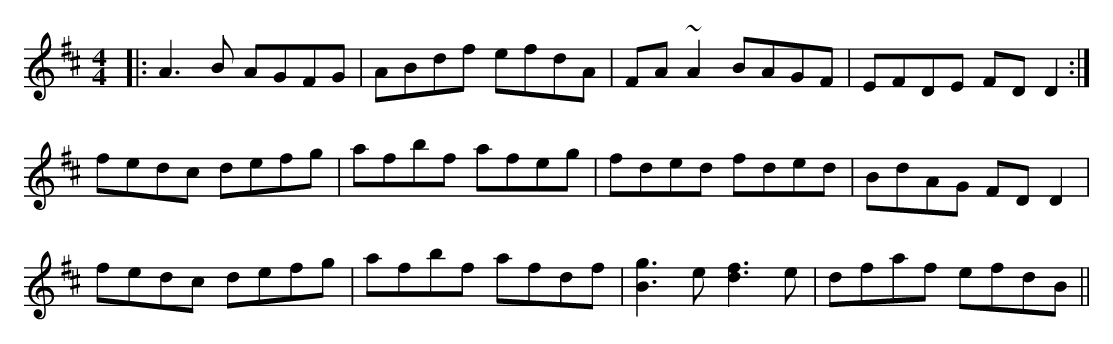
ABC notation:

X:1
M:4/4
K:D
|:A3B AGFG|ABdf efdA|FA~A2 BAGF|EFDE FDD2:|
fedc defg|afbf afeg|fded fded|BdAG FDD2|
fedc defg|afbf afdf|[B3g3]e[d3f3]e|dfaf efdB||
